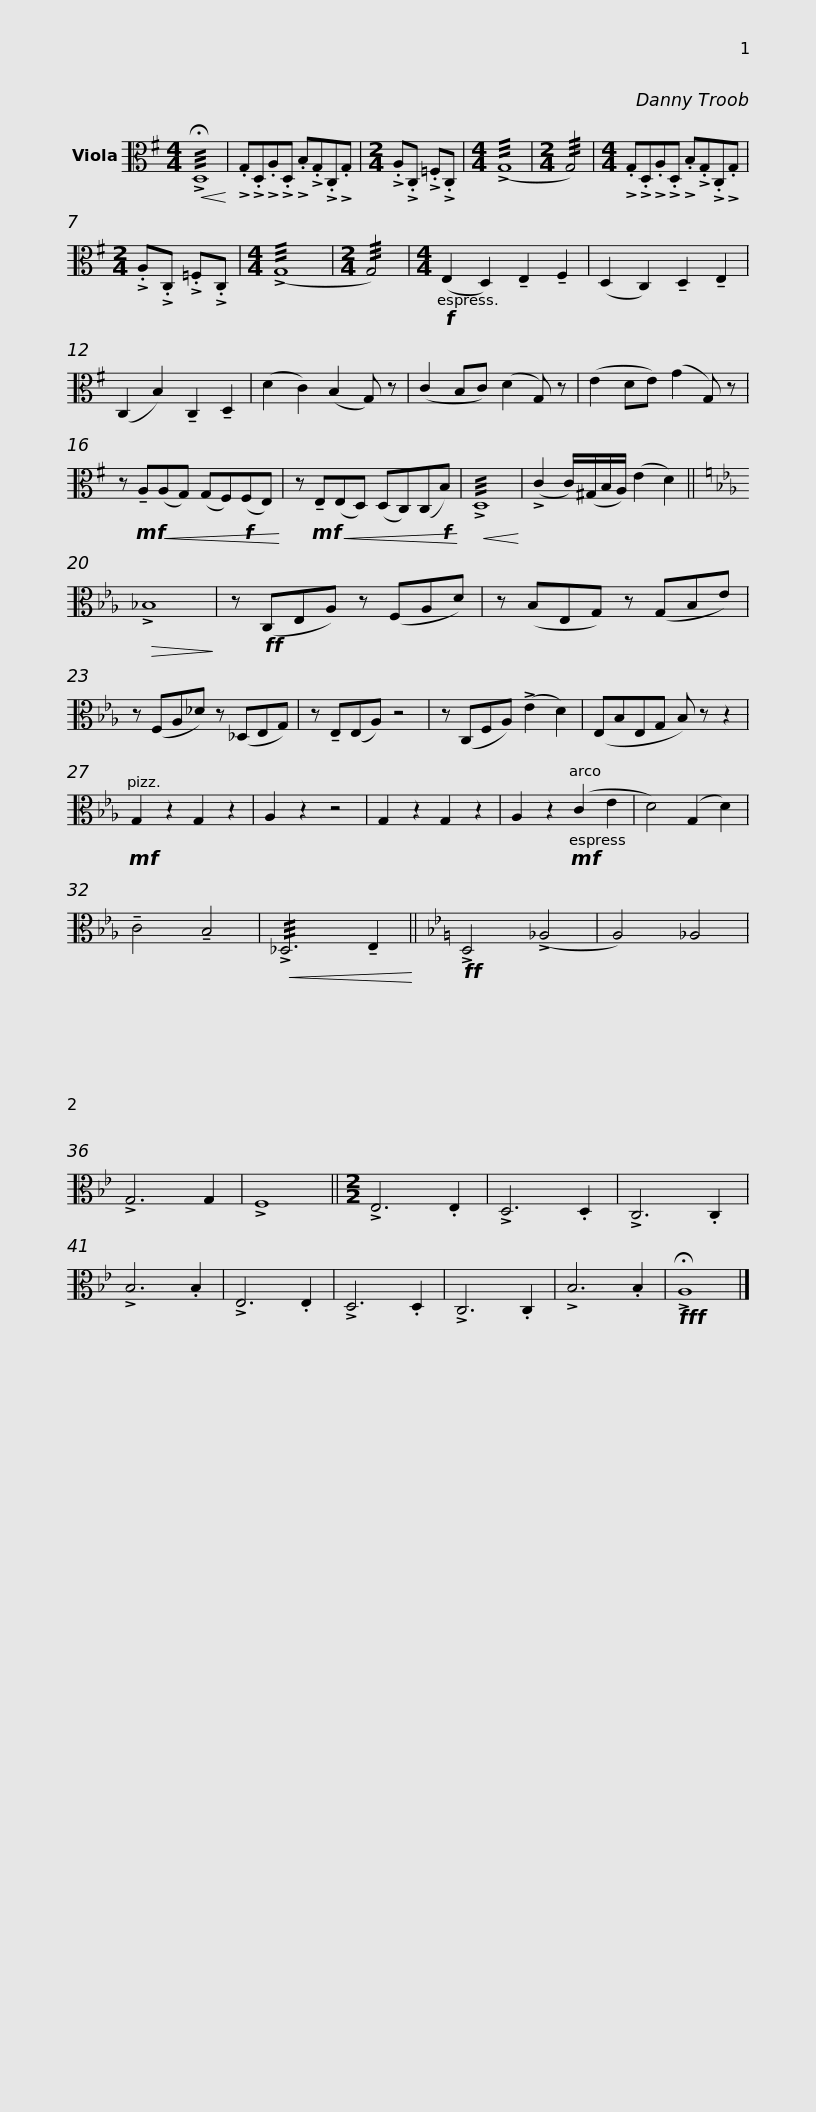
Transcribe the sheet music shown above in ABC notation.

X:1
L:1/8
M:4/4
I:linebreak $
K:G
V:1 alto
V:1
!<(! !///!!>!!fermata!D,8!<)! | !>!.G,!>!.D,!>!.A,!>!.D, !>!.B,!>!.G,!>!.C,!>!.G, |[M:2/4] !>!.A,!>!.C, !>!.=F,!>!.C, |[M:4/4] (!///!!>!G,8 |[M:2/4] !///!G,4) | %5
[M:4/4] !>!.G,!>!.D,!>!.A,!>!.D, !>!.B,!>!.G,!>!.C,!>!.G, |[M:2/4] !>!.A,!>!.C, !>!.=F,!>!.C, |[M:4/4] (!///!!>!G,8 |[M:2/4] !///!G,4) |$[M:4/4]!f! (E,2 D,2) !tenuto!E,2 !tenuto!F,2 | %10
 (D,2 C,2) !tenuto!D,2 !tenuto!E,2 | (C,2 B,2) !tenuto!C,2 !tenuto!D,2 | (D2 C2) (B,2 G,) z | (C2 B,C) (D2 G,) z | (E2 DE) (G2 G,) z | %15
 z!mf!!<(! !tenuto!A,(A,G,) (G,F,)!f!(F,E,)!<)! |$ z!mf! !tenuto!E,!<(!(E,D,) (D,C,)(C,!f!B,)!<)! |!<(! !///!!>!D,8!<)! | (!>!C2 C/)(^G,/B,/A,/) (E2 D2) ||[K:Eb]!>(! !>!_B,8!>)! | %20
 z!ff! (C,E,A,) z (F,A,D) | z (B,E,G,) z (G,B,E) |$ z (F,A,_D) z (_D,E,G,) | z !tenuto!E,(E,A,) z4 | z (C,F,A,) (!>!E2 D2) | %25
 (E,B,E,G, B,) z z2 |!mf! G,2 z2 G,2 z2 | A,2 z2 z4 | G,2 z2 G,2 z2 | A,2 z2!mf! (C2 E2 |$ %30
 D4) (G,2 D2) | !tenuto!C4 !tenuto!B,4 |!<(! !///!!>!_D,6 !tenuto!E,2!<)! ||[K:Bb]!ff! !>!D,4 (!>!_A,4 | A,4) _A,4 | %35
 !>!G,6 G,2 | !>!F,8 ||[M:2/2] !>!E,6 .E,2 | !>!D,6 .D,2 | !>!C,6 .C,2 | %40
 !>!B,6 .B,2 | !>!E,6 .E,2 | !>!D,6 .D,2 |$ !>!C,6 .C,2 | !>!B,6 .B,2 | %45
!fff! !>!!fermata!A,8 |] %46
